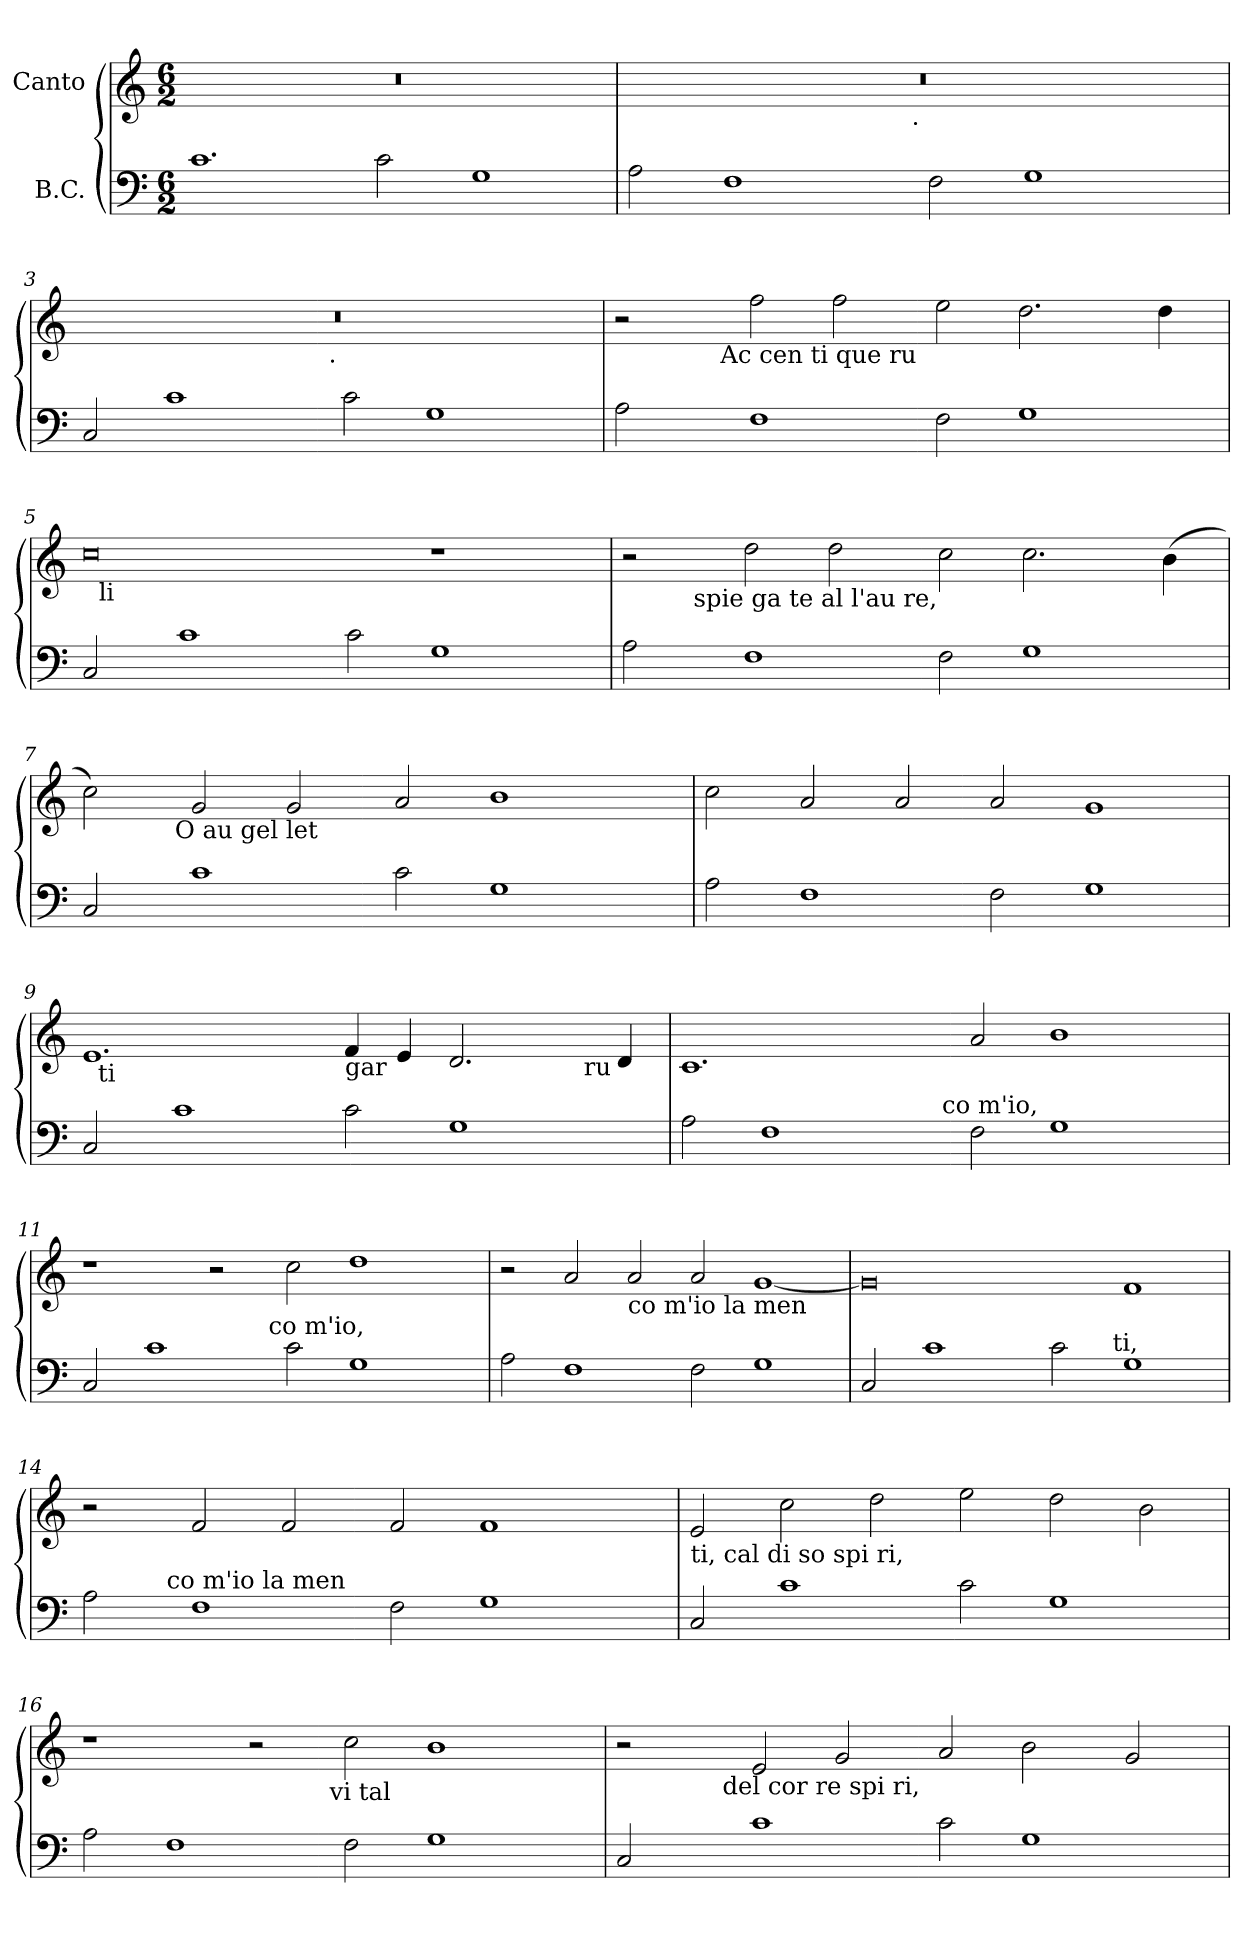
**kern	**kern
*part2	*part1
*staff2	*staff1
*I"B.C.	*I"Canto
*clefF4	*clefG2
*k[]	*k[]
*C:	*C:
*M6/2	*M6/2
=1	=1
1.c	0.r
2c\	.
1G	.
=2	=2
*	*^
2A\	0.r	1ryy
1F	.	.
.	.	4...ryy
!	!	!LO:TX:b:t=.
.	.	1ryy
2F\	.	.
1G	.	.
.	.	2ryy
.	.	32ryy
=3	=3	=3
2C/	0.r	1ryy
1c	.	.
.	.	4...ryy
!	!	!LO:TX:b:t=.
.	.	1ryy
2c\	.	.
1G	.	.
.	.	2ryy
.	.	32ryy
=4	=4	=4
2A\	2r	4ryy
.	.	8ryy
.	.	32ryy
!	!	!LO:TX:b:t=Ac cen ti que ru
.	.	1ryy
1F	2ff\	.
.	2ff\	.
.	.	1ryy
2F\	2ee\	.
1G	2.dd\	.
.	.	2ryy
.	4dd\	.
.	.	16.ryy
!!LO:LB:g=z	!!
=5	=5	=5
2C/	0cc	32ryy
!	!	!LO:TX:b:t=li
.	.	1ryy
1c	.	.
.	.	1ryy
2c\	.	.
1G	1r	.
.	.	2ryy
.	.	4...ryy
=6	=6	=6
2A\	2r	4ryy
.	.	32ryy
!	!	!LO:TX:b:t=spie ga te al l'au re,
.	.	1ryy
1F	2dd\	.
.	2dd\	.
.	.	1ryy
2F\	2cc\	.
1G	2.cc\	.
.	.	2ryy
.	(>4b\	.
.	.	8..ryy
=7	=7	=7
2C/	2cc\)	4...ryy
!	!	!LO:TX:b:t=O au gel let
.	.	1ryy
1c	2g/	.
.	2g/	.
.	.	1ryy
2c\	2a/	.
1G	1b	.
.	.	2ryy
.	.	32ryy
=8	=8	=8
!	!LO:TX:b:t=ti, O au gel let	!
*	*v	*v
2A\	2cc\
1F	2a/
.	2a/
2F\	2a/
1G	1g
=9	=9
*	*^
*	*	*^
2C/	1.e	32ryy	1ryy
!	!	!LO:TX:b:t=ti	!
.	.	1ryy	.
1c	.	.	.
.	.	.	1ryy
.	.	1ryy	.
!	!LO:TX:b:t=gar	!	!
2c\	4f/	.	.
.	4e/	.	.
1G	2.d/	.	2ryy
.	.	2ryy	.
.	.	.	8ryy
.	.	4...ryy	.
!	!	!	!LO:TX:b:t=ru
.	.	.	4.ryy
.	4d/	.	.
!!LO:LB:g=z
=10	=10	=10	=10
!LO:TX:a:t=li,	!	!	!
*^	*v	*v	*v
2A\	1ryy	1.c
1F	.	.
.	4ryy	.
.	8ryy	.
.	32ryy	.
!	!LO:TX:a:t=co m'io,	!
.	1ryy	.
2F\	.	2a/
1G	.	1b
.	2ryy	.
.	16.ryy	.
=11	=11	=11
2C/	1ryy	1r
1c	.	.
.	4..ryy	2r
!	!LO:TX:a:t=co m'io,	!
.	1ryy	.
2c\	.	2cc\
1G	.	1dd
.	2ryy	.
.	16ryy	.
*v	*v	*
=12	=12
2A\	2r
1F	2a/
!	!LO:TX:b:t=co m'io la men
.	2a/
2F\	2a/
1G	[<1g
=13	=13
*^	*
2C/	1ryy	0g]
1c	.	.
.	2ryy	.
2c\	4...ryy	.
!	!LO:TX:a:t=ti,	!
.	1ryy	.
1G	.	1f
.	32ryy	.
=14	=14	=14
2A\	4..ryy	2r
!	!LO:TX:a:t=co m'io la men	!
.	1ryy	.
1F	.	2f/
.	.	2f/
.	1ryy	.
2F\	.	2f/
1G	.	1f
.	2ryy	.
.	16ryy	.
!!LO:LB:g=z
=15	=15	=15
!	!	!LO:TX:b:t=ti, cal di so spi ri,
*v	*v	*
2C/	2e/
1c	2cc\
.	2dd\
2c\	2ee\
1G	2dd\
.	2b\
=16	=16
*	*^
2A\	1r	1ryy
1F	.	.
.	2r	4...ryy
!	!	!LO:TX:b:t=vi tal
.	.	1ryy
2F\	2cc\	.
1G	1b	.
.	.	2ryy
.	.	32ryy
=17	=17	=17
2C/	2r	4ryy
.	.	8ryy
.	.	32ryy
!	!	!LO:TX:b:t=del cor re spi ri,
.	.	1ryy
1c	2e/	.
.	2g/	.
.	.	1ryy
2c\	2a/	.
1G	2b\	.
.	.	2ryy
.	2g/	.
.	.	16.ryy
*	*v	*v
=	=
*-	*-
